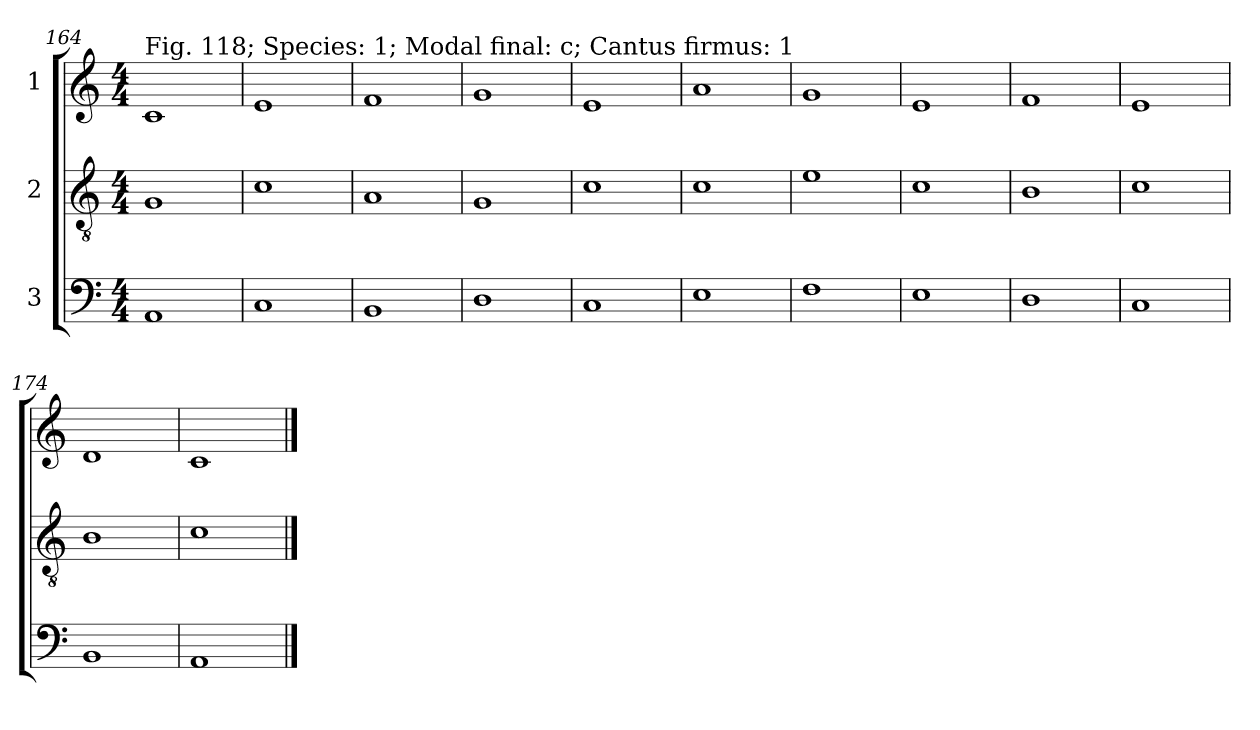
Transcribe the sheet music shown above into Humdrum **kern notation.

**kern	**kern	**kern
*part3	*part2	*part1
*staff3	*staff2	*staff1
*I"3	*I"2	*I"1
*clefF4	*clefGv2	*clefG2
*k[]	*k[]	*k[]
*M4/4	*M4/4	*M4/4
=164	=164	=164
!	!	!LO:TX:a:t=Fig. 118; Species&colon; 1; Modal final&colon; c; Cantus firmus&colon; 1
1AA	1G	1c
=165	=165	=165
1C	1c	1e
=166	=166	=166
1BB	1A	1f
=167	=167	=167
1D	1G	1g
=168	=168	=168
1C	1c	1e
=169	=169	=169
1E	1c	1a
=170	=170	=170
1F	1e	1g
=171	=171	=171
1E	1c	1e
=172	=172	=172
1D	1B	1f
=173	=173	=173
1C	1c	1e
=174	=174	=174
1BB	1B	1d
=175	=175	=175
1AA	1c	1c
==	==	==
*-	*-	*-
